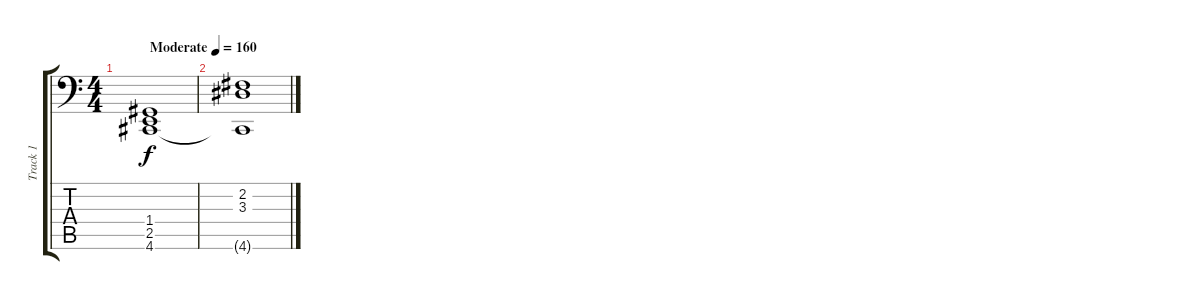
\track ("Track 1" "Track 1") {instrument acousticgrandpiano}
\staff {score tabs}
\tuning (A3 E3 C3 G2 D2 A1) {hide}
\ts (4 4)
\tempo (160 "Moderate")
\clef f4
\ks c
(1.4 2.5 4.6).1{dy f instrument acousticgrandpiano} |
(2.2 3.3 4.6{t}).1
